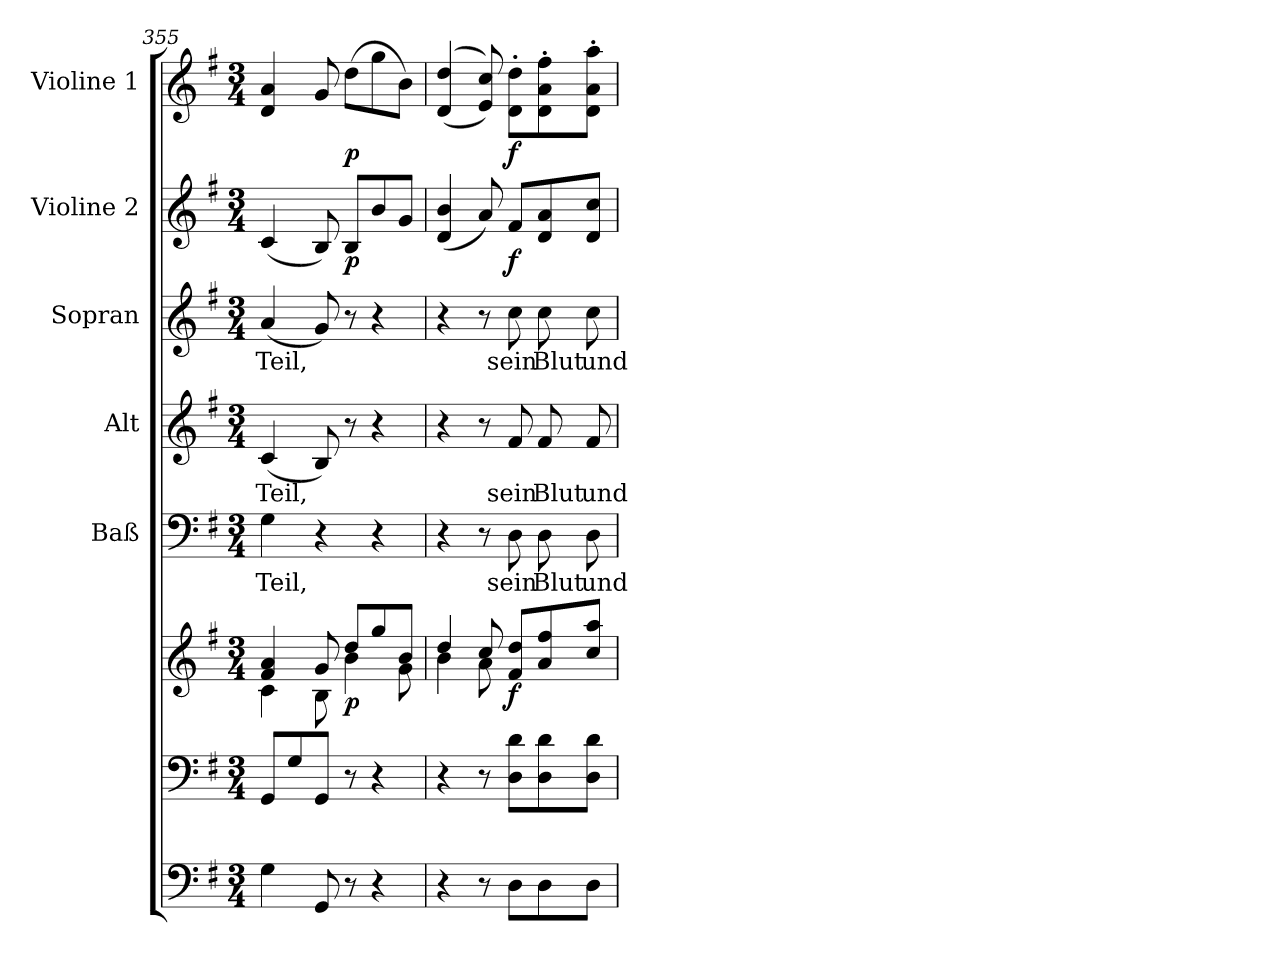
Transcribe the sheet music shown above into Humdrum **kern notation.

**kern	**kern	**kern	**dynam	**kern	**text	**kern	**text	**kern	**text	**kern	**dynam	**kern	**dynam
*part7	*part6	*part6	*part6	*part5	*part5	*part4	*part4	*part3	*part3	*part2	*part2	*part1	*part1
*staff8	*staff7	*staff6	*staff6/7	*staff5	*staff5	*staff4	*staff4	*staff3	*staff3	*staff2	*staff2	*staff1	*staff1
*	*	*	*	*I"Baß	*	*I"Alt	*	*I"Sopran	*	*I"Violine 2	*	*I"Violine 1	*
*	*	*	*	*	*	*	*	*	*	*I'Vln	*	*I'Vln	*
!!LO:PB:g=z
*clefF4	*clefF4	*clefG2	*	*clefF4	*	*clefG2	*	*clefG2	*	*clefG2	*	*clefG2	*
*ITrd7c12	*	*	*	*	*	*	*	*	*	*	*	*	*
*k[f#]	*k[f#]	*k[f#]	*	*k[f#]	*	*k[f#]	*	*k[f#]	*	*k[f#]	*	*k[f#]	*
*G:	*G:	*G:	*	*G:	*	*G:	*	*G:	*	*G:	*	*G:	*
*M3/4	*M3/4	*M3/4	*	*M3/4	*	*M3/4	*	*M3/4	*	*M3/4	*	*M3/4	*
=355	=355	=355	=355	=355	=355	=355	=355	=355	=355	=355	=355	=355	=355
*	*	*^	*	*	*	*	*	*	*	*	*	*	*
!	!	!	!	!	!	!LO:LY:b	!	!LO:LY:b	!	!LO:LY:b	!	!	!	!
4GG\	8GG/L	4f#/ 4a/	4c\	.	4G\	Teil,	(<4c/	Teil,	(<4a/	Teil,	(<4c/	.	4d/ 4a/	.
.	8G/	.	.	.	.	.	.	.	.	.	.	.	.	.
8GGG/	8GG/J	8g/	8B\	.	4r	.	8B/)	.	8g/)	.	8B/)	.	8g/	.
!	!	!	!	!LO:DY:b	!	!	!	!	!	!	!	!LO:DY:b	!	!LO:DY:b
8r	8r	8dd/L	4b\	p	.	.	8r	.	8r	.	8B/L	p	(>8dd\L	p
4r	4r	8gg/	.	.	4r	.	4r	.	4r	.	8b/	.	8gg\	.
.	.	8b/J	8g\	.	.	.	.	.	.	.	8g/J	.	8b\J)	.
=356	=356	=356	=356	=356	=356	=356	=356	=356	=356	=356	=356	=356	=356	=356
4r	4r	4dd/	4b\	.	4r	.	4r	.	4r	.	(<4d/ 4b/	.	(<(4d/ 4dd/	.
8r	8r	8cc/	8a\	.	8r	.	8r	.	8r	.	8a/)	.	8e/ 8cc/))	.
!	!	!	!	!LO:DY:b	!	!LO:LY:b	!	!LO:LY:b	!	!LO:LY:b	!	!LO:DY:b	!	!LO:DY:b
8DD\L	8D\ 8d\L	8f#/ 8dd/L	4.ryy	f	8D\	sein	8f#/	sein	8cc\	sein	8f#/L	f	8d\'> 8dd\'>L	f
!	!	!	!	!	!	!LO:LY:b	!	!LO:LY:b	!	!LO:LY:b	!	!	!	!
8DD\	8D\ 8d\	8a/ 8ff#/	.	.	8D\	Blut	8f#/	Blut	8cc\	Blut	8d/ 8a/	.	8d\'> 8a\'> 8ff#\'>	.
!	!	!	!	!	!	!LO:LY:b	!	!LO:LY:b	!	!LO:LY:b	!	!	!	!
8DD\J	8D\ 8d\J	8cc/ 8aa/J	.	.	8D\	und	8f#/	und	8cc\	und	8d/ 8cc/J	.	8d\'> 8a\'> 8aa\'>J	.
*	*	*v	*v	*	*	*	*	*	*	*	*	*	*	*
=	=	=	=	=	=	=	=	=	=	=	=	=	=
*-	*-	*-	*-	*-	*-	*-	*-	*-	*-	*-	*-	*-	*-
